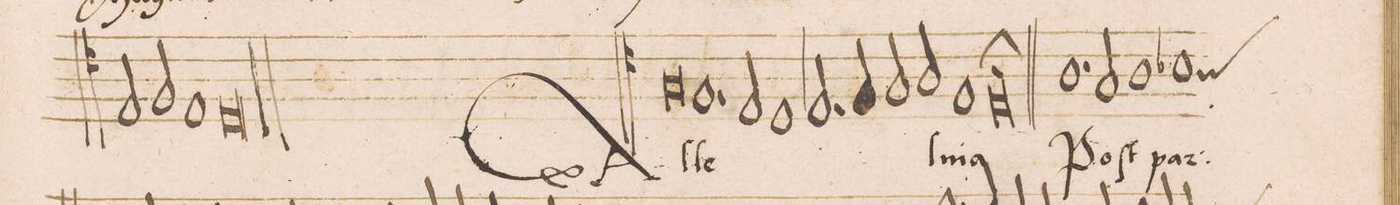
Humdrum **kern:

**kern	**text
*I"TENOR	*
*clefC4	*
*k[]	*
*met(C|)	*
*M2/1	*
1F	.
=91-	=91-
2E/	.
2F/	.
1E	.
=92-	=92-
0Dl	.
==	==
*-	*-
